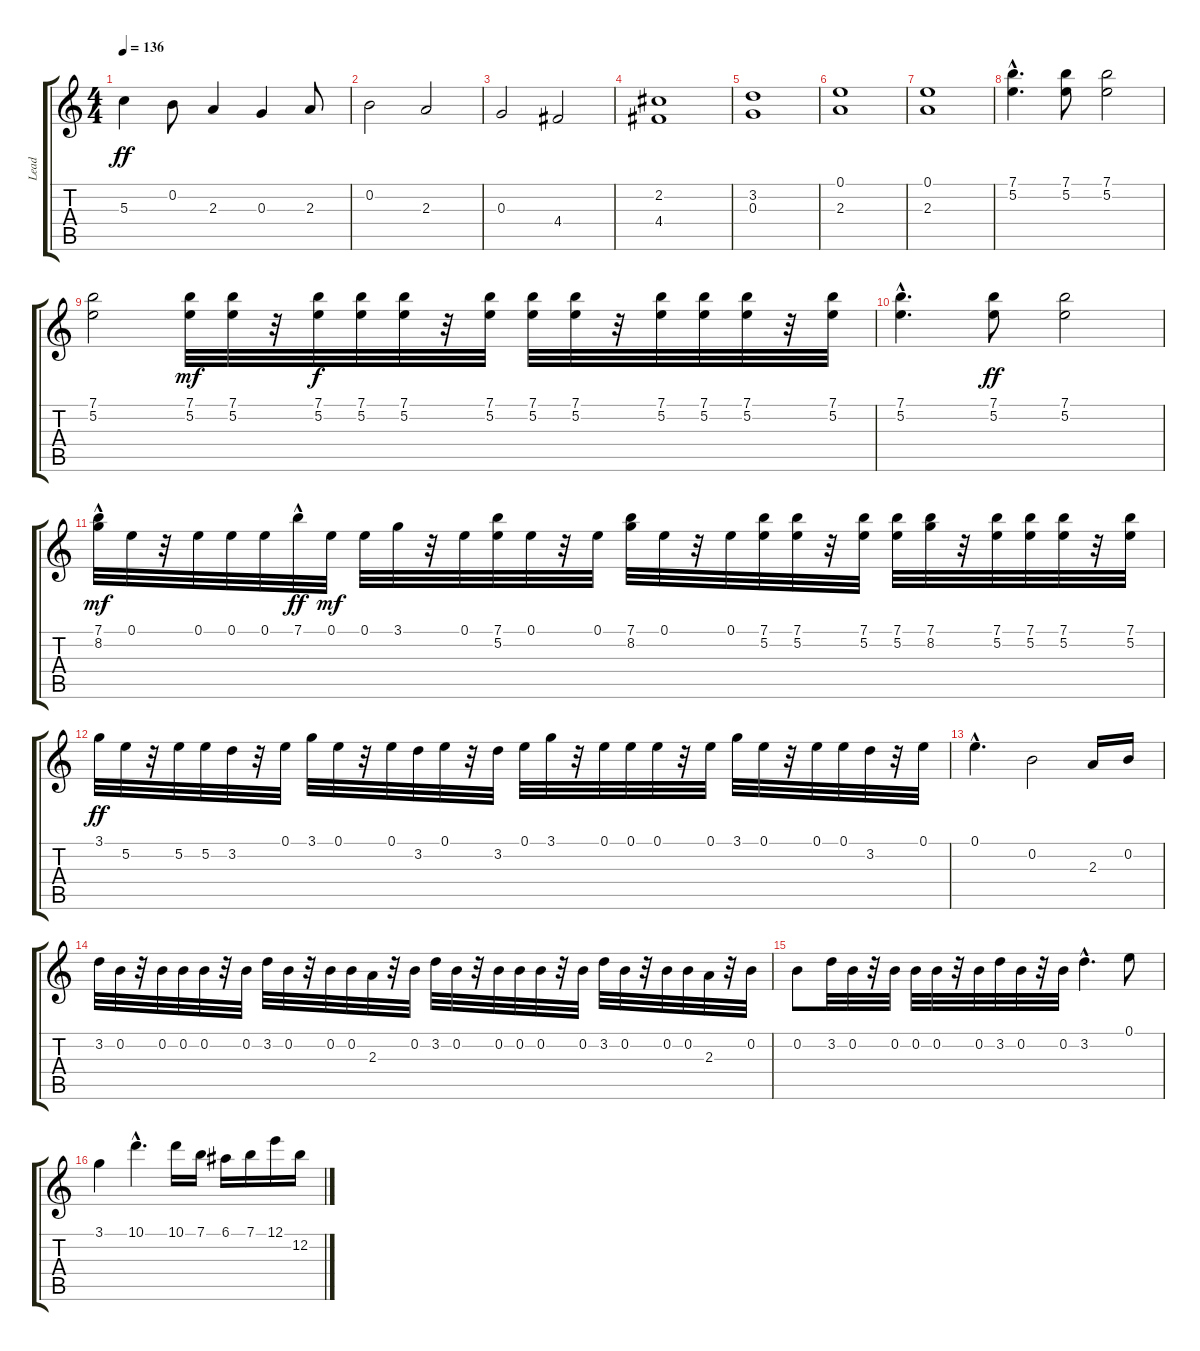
\track ("Lead" "Lead") {instrument overdrivenguitar}
\staff {score tabs}
\tuning (E4 B3 G3 D3 A2 E2) {hide}
\ts (4 4)
\tempo 136
\clef g2
\ks c
5.3.4{dy ff} 0.2.8 2.3.4 0.3.4 2.3.8 |
0.2.2 2.3.2 |
0.3.2 4.4.2 |
(2.2 4.4).1 |
(3.2 0.3).1 |
(0.1 2.3).1 |
(0.1 2.3).1 |
(7.1{hac} 5.2{hac}).4{d} (7.1 5.2).8 (7.1 5.2).2 |
(7.1 5.2).2 (7.1 5.2).32{dy mf} (7.1 5.2).32 r.32 (7.1 5.2).32{dy f} (7.1 5.2).32 (7.1 5.2).32 r.32 (7.1 5.2).32 (7.1 5.2).32 (7.1 5.2).32 r.32 (7.1 5.2).32 (7.1 5.2).32 (7.1 5.2).32 r.32 (7.1 5.2).32 |
(7.1{hac} 5.2{hac}).4{d} (7.1 5.2).8{dy ff} (7.1 5.2).2 |
(7.1{hac} 8.2).32{dy mf} 0.1.32 r.32 0.1.32 0.1.32 0.1.32 7.1{hac}.32{dy ff} 0.1.32{dy mf} 0.1.32 3.1.32 r.32 0.1.32 (7.1 5.2).32 0.1.32 r.32 0.1.32 (7.1 8.2).32 0.1.32 r.32 0.1.32 (7.1 5.2).32 (7.1 5.2).32 r.32 (7.1 5.2).32 (7.1 5.2).32 (7.1 8.2).32 r.32 (7.1 5.2).32 (7.1 5.2).32 (7.1 5.2).32 r.32 (7.1 5.2).32 |
3.1.32{dy ff} 5.2.32 r.32 5.2.32 5.2.32 3.2.32 r.32 0.1.32 3.1.32 0.1.32 r.32 0.1.32 3.2.32 0.1.32 r.32 3.2.32 0.1.32 3.1.32 r.32 0.1.32 0.1.32 0.1.32 r.32 0.1.32 3.1.32 0.1.32 r.32 0.1.32 0.1.32 3.2.32 r.32 0.1.32 |
0.1{hac}.4{d} 0.2.2 2.3.16 0.2.16 |
3.2.32 0.2.32 r.32 0.2.32 0.2.32 0.2.32 r.32 0.2.32 3.2.32 0.2.32 r.32 0.2.32 0.2.32 2.3.32 r.32 0.2.32 3.2.32 0.2.32 r.32 0.2.32 0.2.32 0.2.32 r.32 0.2.32 3.2.32 0.2.32 r.32 0.2.32 0.2.32 2.3.32 r.32 0.2.32 |
0.2.8 3.2.32 0.2.32 r.32 0.2.32 0.2.32 0.2.32 r.32 0.2.32 3.2.32 0.2.32 r.32 0.2.32 3.2{hac}.4{d} 0.1.8 |
3.1.4 10.1{hac}.4{d} 10.1.16 7.1.16 6.1.16 7.1.16 12.1.16 12.2.16
